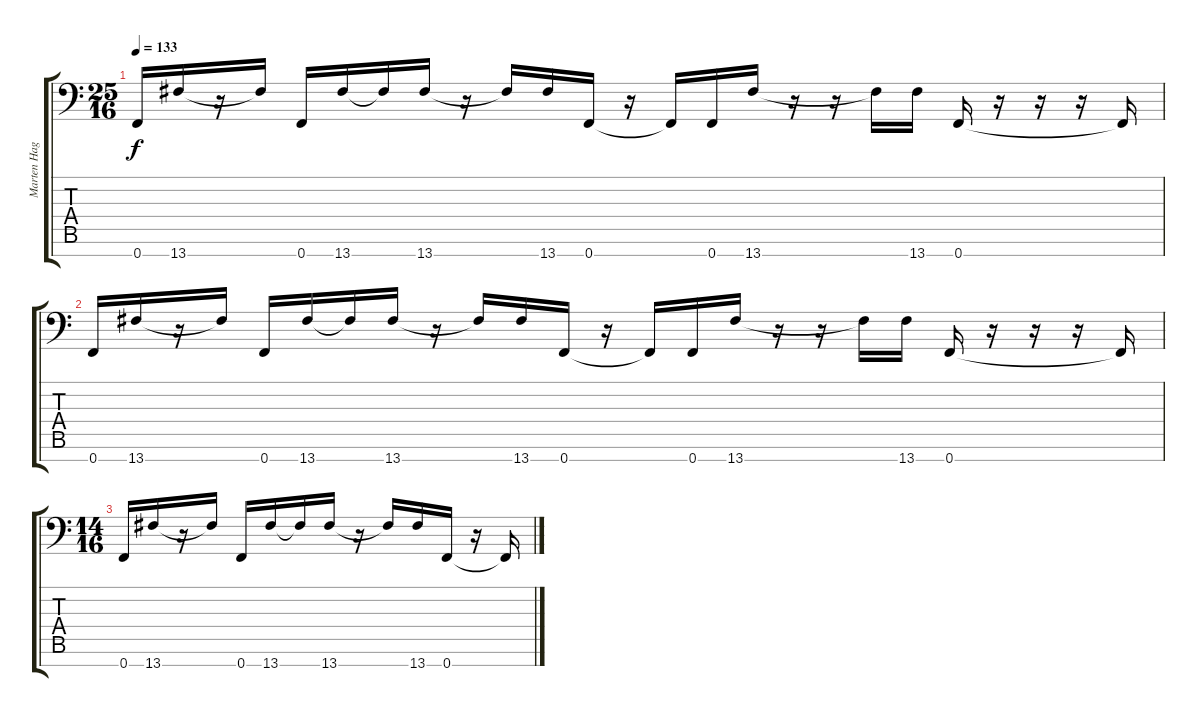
\track ("Marten Hagström ( Rythm )" "Marten Hag") {instrument distortionguitar}
\staff {score tabs}
\tuning (Bb3 F3 Db3 Ab2 Eb2 Bb1 F1) {hide}
\ts (25 16)
\tempo 133
\clef f4
\ks c
0.7.16{dy f volume 0} 13.7.16 r.16 13.7{t}.16 0.7.16 13.7.16 13.7{t}.16 13.7.16 r.16 13.7{t}.16 13.7.16 0.7.16 r.16 0.7{t}.16 0.7.16 13.7.16 r.16 r.16 13.7{t}.16 13.7.16 0.7.16 r.16 r.16 r.16 0.7{t}.16 |
0.7.16 13.7.16 r.16 13.7{t}.16 0.7.16 13.7.16 13.7{t}.16 13.7.16 r.16 13.7{t}.16 13.7.16 0.7.16 r.16 0.7{t}.16 0.7.16 13.7.16 r.16 r.16 13.7{t}.16 13.7.16 0.7.16 r.16 r.16 r.16 0.7{t}.16 |
\ts (14 16)
0.7.16 13.7.16 r.16 13.7{t}.16 0.7.16 13.7.16 13.7{t}.16 13.7.16 r.16 13.7{t}.16 13.7.16 0.7.16 r.16 0.7{t}.16
